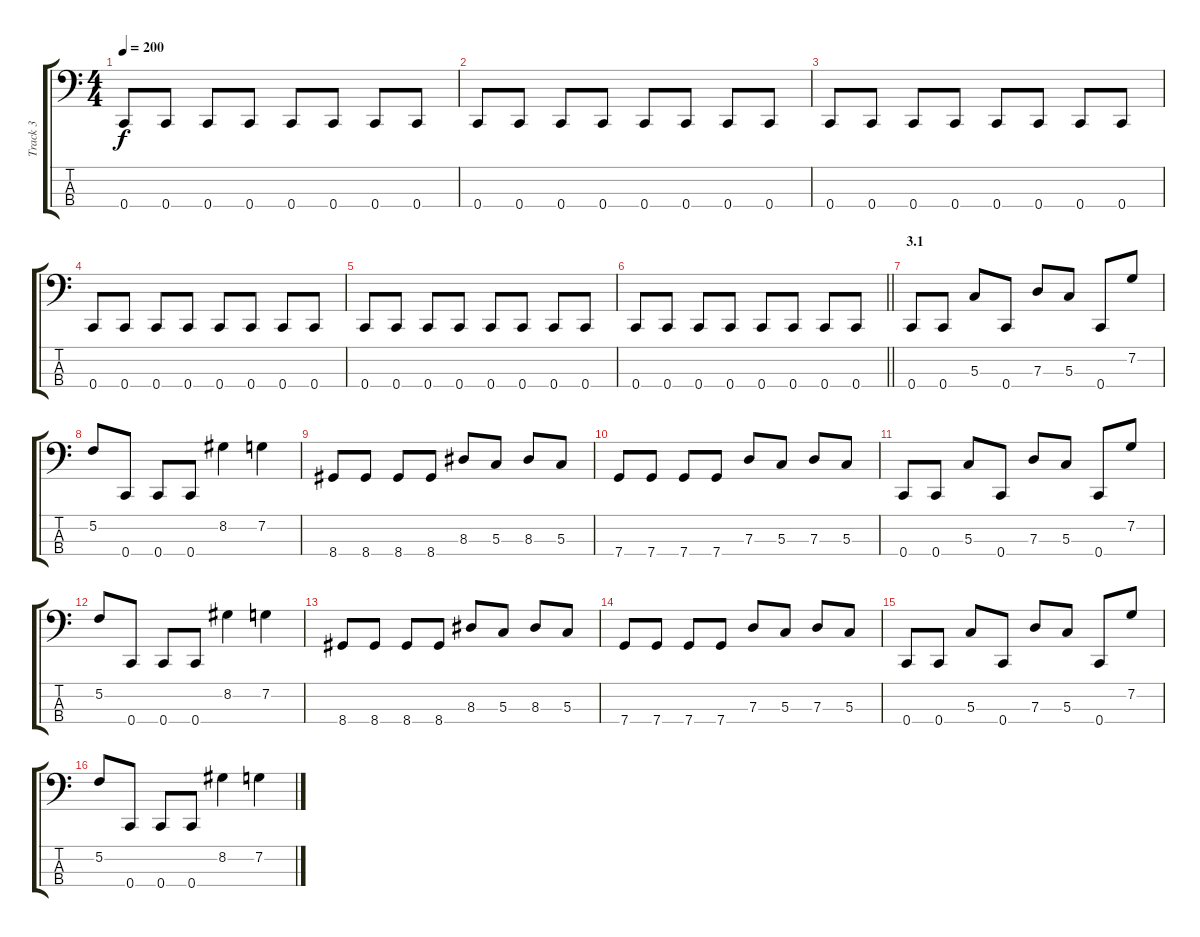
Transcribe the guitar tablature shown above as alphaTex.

\track ("Track 3" "Track 3") {instrument electricbasspick}
\staff {score tabs}
\tuning (F2 C2 G1 C1) {hide}
\ts (4 4)
\tempo 200
\clef f4
\ks c
0.4.8{dy f} 0.4.8 0.4.8 0.4.8 0.4.8 0.4.8 0.4.8 0.4.8 |
0.4.8 0.4.8 0.4.8 0.4.8 0.4.8 0.4.8 0.4.8 0.4.8 |
0.4.8 0.4.8 0.4.8 0.4.8 0.4.8 0.4.8 0.4.8 0.4.8 |
0.4.8 0.4.8 0.4.8 0.4.8 0.4.8 0.4.8 0.4.8 0.4.8 |
0.4.8 0.4.8 0.4.8 0.4.8 0.4.8 0.4.8 0.4.8 0.4.8 |
\barLineRight lightlight
0.4.8 0.4.8 0.4.8 0.4.8 0.4.8 0.4.8 0.4.8 0.4.8 |
\section ("" "3.1")
0.4.8 0.4.8 5.3.8 0.4.8 7.3.8 5.3.8 0.4.8 7.2.8 |
5.2.8 0.4.8 0.4.8 0.4.8 8.2.4 7.2.4 |
8.4.8 8.4.8 8.4.8 8.4.8 8.3.8 5.3.8 8.3.8 5.3.8 |
7.4.8 7.4.8 7.4.8 7.4.8 7.3.8 5.3.8 7.3.8 5.3.8 |
0.4.8 0.4.8 5.3.8 0.4.8 7.3.8 5.3.8 0.4.8 7.2.8 |
5.2.8 0.4.8 0.4.8 0.4.8 8.2.4 7.2.4 |
8.4.8 8.4.8 8.4.8 8.4.8 8.3.8 5.3.8 8.3.8 5.3.8 |
7.4.8 7.4.8 7.4.8 7.4.8 7.3.8 5.3.8 7.3.8 5.3.8 |
0.4.8 0.4.8 5.3.8 0.4.8 7.3.8 5.3.8 0.4.8 7.2.8 |
5.2.8 0.4.8 0.4.8 0.4.8 8.2.4 7.2.4
